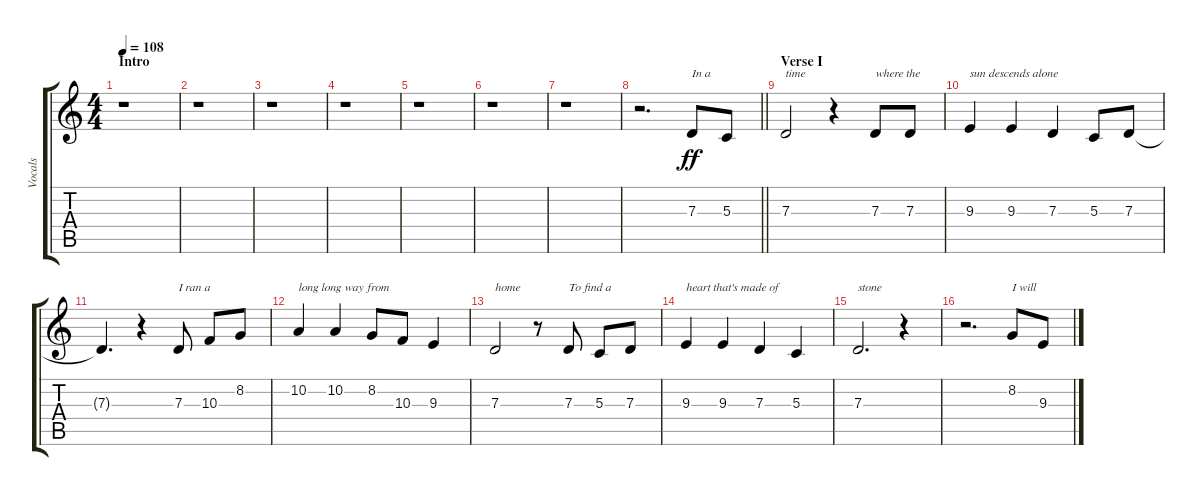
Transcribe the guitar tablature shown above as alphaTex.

\track ("Vocals" "Vocals") {instrument altosax}
\staff {score tabs}
\tuning (E4 B3 G3 D3 A2 E2) {hide}
\ts (4 4)
\section ("" "Intro")
\tempo 108
\clef g2
\ks c
r.1{dy ff instrument altosax} |
r.1 |
r.1 |
r.1 |
r.1 |
r.1 |
r.1 |
\barLineRight lightlight
r.2{d} 7.3.8{txt "In a"} 5.3.8 |
\section ("" "Verse I")
7.3.2{txt "time"} r.4 7.3.8{txt "where the"} 7.3.8 |
9.3.4{txt "sun descends alone"} 9.3.4 7.3.4 5.3.8 7.3.8 |
7.3{t}.4{d} r.4 7.3.8{txt "I ran a"} 10.3.8 8.2.8 |
10.2.4{txt "long long way from"} 10.2.4 8.2.8 10.3.8 9.3.4 |
7.3.2{txt "home"} r.8 7.3.8{txt "To find a"} 5.3.8 7.3.8 |
9.3.4{txt "heart that's made of"} 9.3.4 7.3.4 5.3.4 |
7.3.2{d txt "stone"} r.4 |
r.2{d} 8.2.8{txt "I will"} 9.3.8
